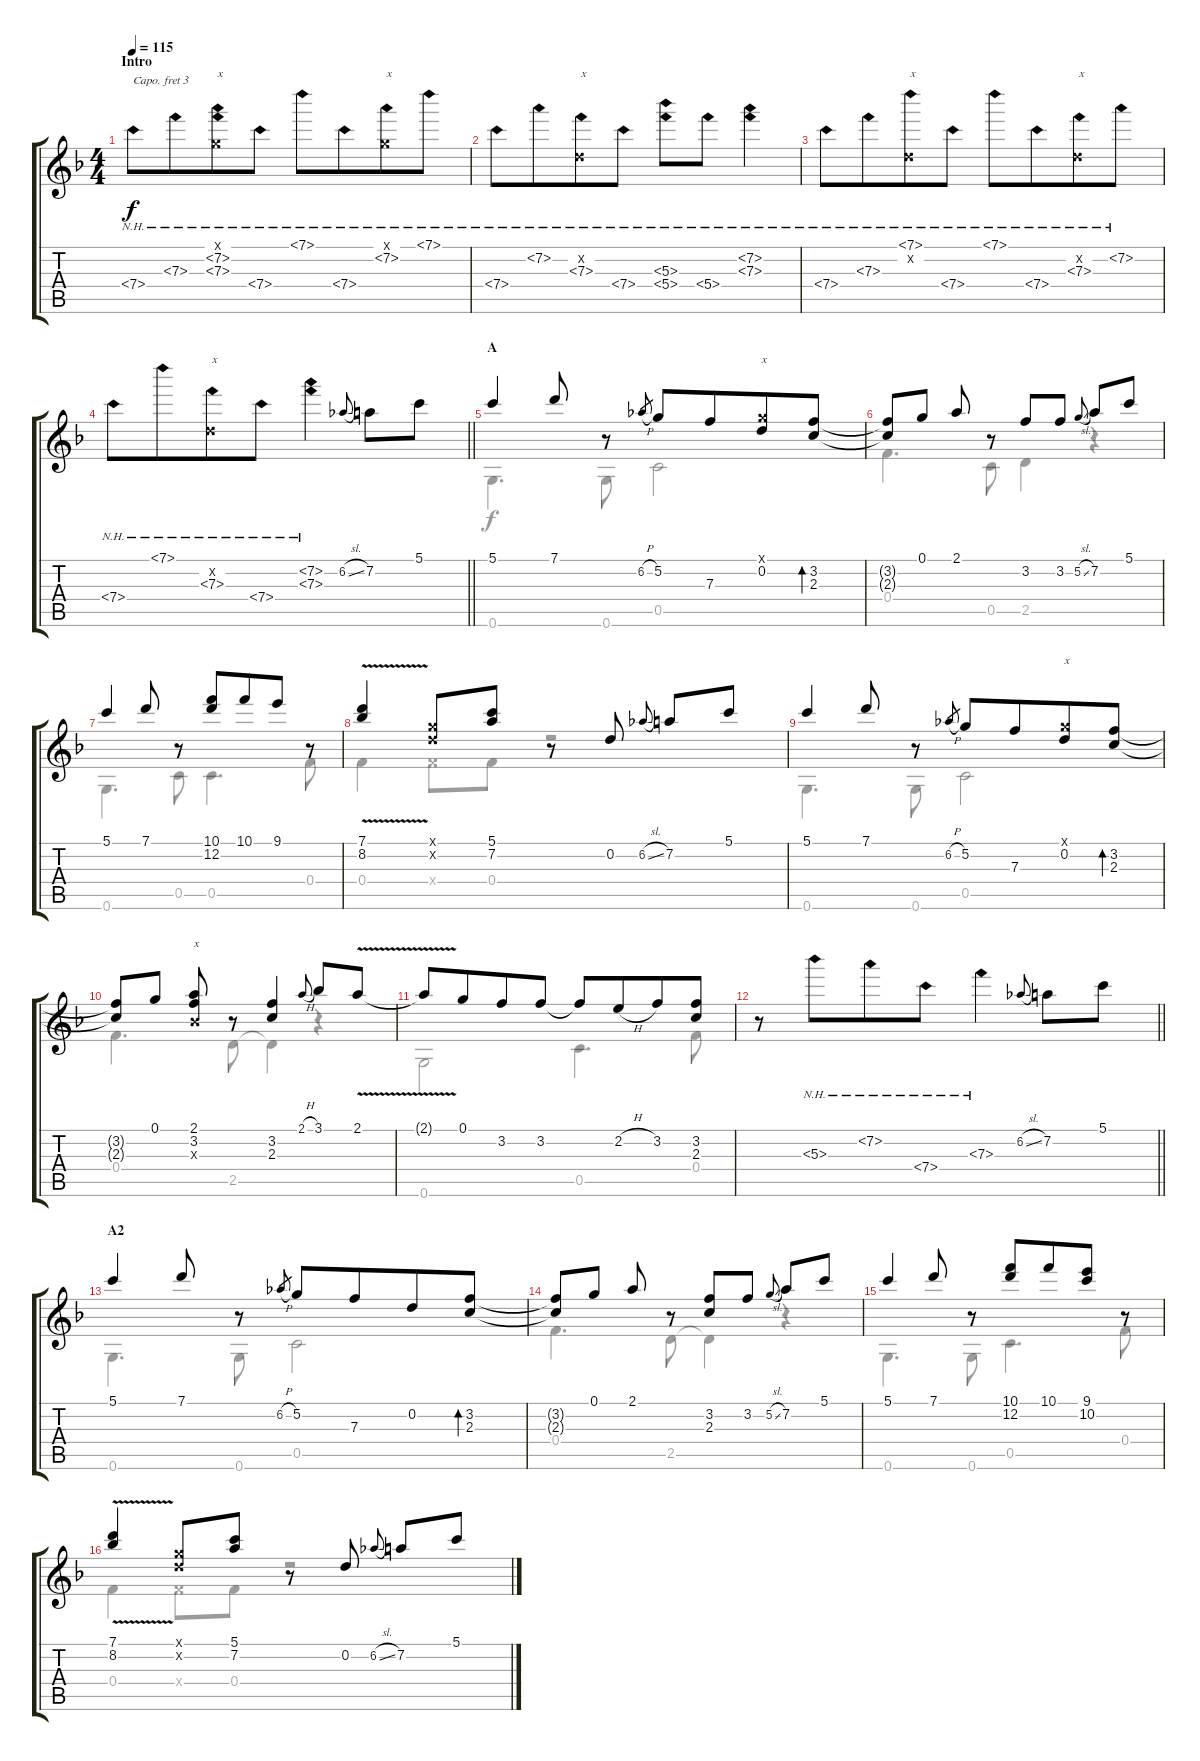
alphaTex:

\track "" {instrument acousticguitarsteel}
\staff {score tabs}
\capo 3
\tuning (E4 B3 G3 D3 A2 E2) {hide}
\voice
\ts (4 4)
\section ("" "Intro")
\tempo 115
\clef g2
\ks f
7.4{nh}.8{dy f instrument acousticguitarsteel} 7.3{nh}.8{beam merge} (0.1{x} 7.2{nh} 7.3{nh}).8{txt "x"} 7.4{nh}.8 7.1{nh}.8 7.4{nh}.8{beam merge} (0.1{x} 7.2{nh}).8{txt "x"} 7.1{nh}.8 |
7.4{nh}.8 7.2{nh}.8{beam merge} (0.2{x} 7.3{nh}).8{txt "x"} 7.4{nh}.8 (5.3{nh} 5.4{nh}).8 5.4{nh}.8 (7.2{nh} 7.3{nh}).4 |
7.4{nh}.8 7.3{nh}.8{beam merge} (7.1{nh} 0.2{x}).8{txt "x"} 7.4{nh}.8 7.1{nh}.8 7.4{nh}.8{beam merge} (0.2{x} 7.3{nh}).8{txt "x"} 7.2{nh}.8 |
\barLineRight lightlight
7.4{nh}.8 7.1{nh}.8{beam merge} (0.2{x} 7.3{nh}).8{txt "x"} 7.4{nh}.8 (7.2{nh} 7.3{nh}).4 6.2{sl}.8{gr onbeat} 7.2.8 5.1.8 |
\section ("" "A")
5.1.4 7.1.8 r.8 6.2{h}.8{gr} 5.2.8 7.3.8{beam merge} (0.1{x} 0.2).8{txt "x"} (3.2 2.3).8{bd 60} |
(3.2{t} 2.3{t}).8 0.1.8 2.1.8 r.8 3.2.8 3.2.8 5.2{sl}.8{gr onbeat beam merge} 7.2.8 5.1.8 |
5.1.4 7.1.8 r.8 (10.1 12.2).8 10.1.8{beam merge} 9.1.8 r.8 |
(7.1{v} 8.2{v}).4 (0.1{x} 0.2{x}).8 (5.1 7.2).8 r.8 0.2.8 6.2{sl}.8{gr onbeat beam merge} 7.2.8 5.1.8 |
5.1.4 7.1.8 r.8 6.2{h}.8{gr} 5.2.8 7.3.8{beam merge} (0.1{x} 0.2).8{txt "x"} (3.2 2.3).8{bd 60} |
(3.2{t} 2.3{t}).8 0.1.8 (2.1 3.2 0.3{x}).8{txt "x"} r.8 (3.2 2.3).4 2.1{h}.8{gr onbeat} 3.1.8 2.1{v}.8 |
2.1{t}.8 0.1.8{beam merge} 3.2.8 3.2.8 3.2{t}.8 2.2{h}.8{beam merge} 3.2.8 (3.2 2.3).8 |
\barLineRight lightlight
r.8 5.3{nh}.8{beam merge} 7.2{nh}.8 7.4{nh}.8 7.3{nh}.4 6.2{sl}.8{gr onbeat} 7.2.8 5.1.8 |
\section ("" "A2")
5.1.4 7.1.8 r.8 6.2{h}.8{gr} 5.2.8 7.3.8{beam merge} 0.2.8 (3.2 2.3).8{bd 60} |
(3.2{t} 2.3{t}).8 0.1.8 2.1.8 r.8 (3.2 2.3).8 3.2.8 5.2{sl}.8{gr onbeat beam merge} 7.2.8 5.1.8 |
5.1.4 7.1.8 r.8 (10.1 12.2).8 10.1.8{beam merge} (9.1 10.2).8 r.8 |
(7.1{v} 8.2{v}).4 (0.1{x} 0.2{x}).8 (5.1 7.2).8 r.8 0.2.8 6.2{sl}.8{gr onbeat beam merge} 7.2.8 5.1.8
\voice
\clef g2
\ottava regular
\simile none
\ks f
|
|
|
\barLineRight lightlight
|
0.6.4{d} 0.6.8 0.5.2 |
0.4.4{d} 0.5.8 2.5.4 r.4 |
0.6.4{d} 0.5.8 0.5.4{d} 0.4.8 |
0.4.4 0.4{x}.8 0.4.8 r.2 |
0.6.4{d} 0.6.8 0.5.2 |
0.4.4{d} 2.5.8 2.5{t}.4 r.4 |
0.6.2 0.5.4{d} 0.4.8 |
\barLineRight lightlight
|
0.6.4{d} 0.6.8 0.5.2 |
0.4.4{d} 2.5.8 2.5{t}.4 r.4 |
0.6.4{d} 0.6.8 0.5.4{d} 0.4.8 |
0.4.4 0.4{x}.8 0.4.8 r.2
